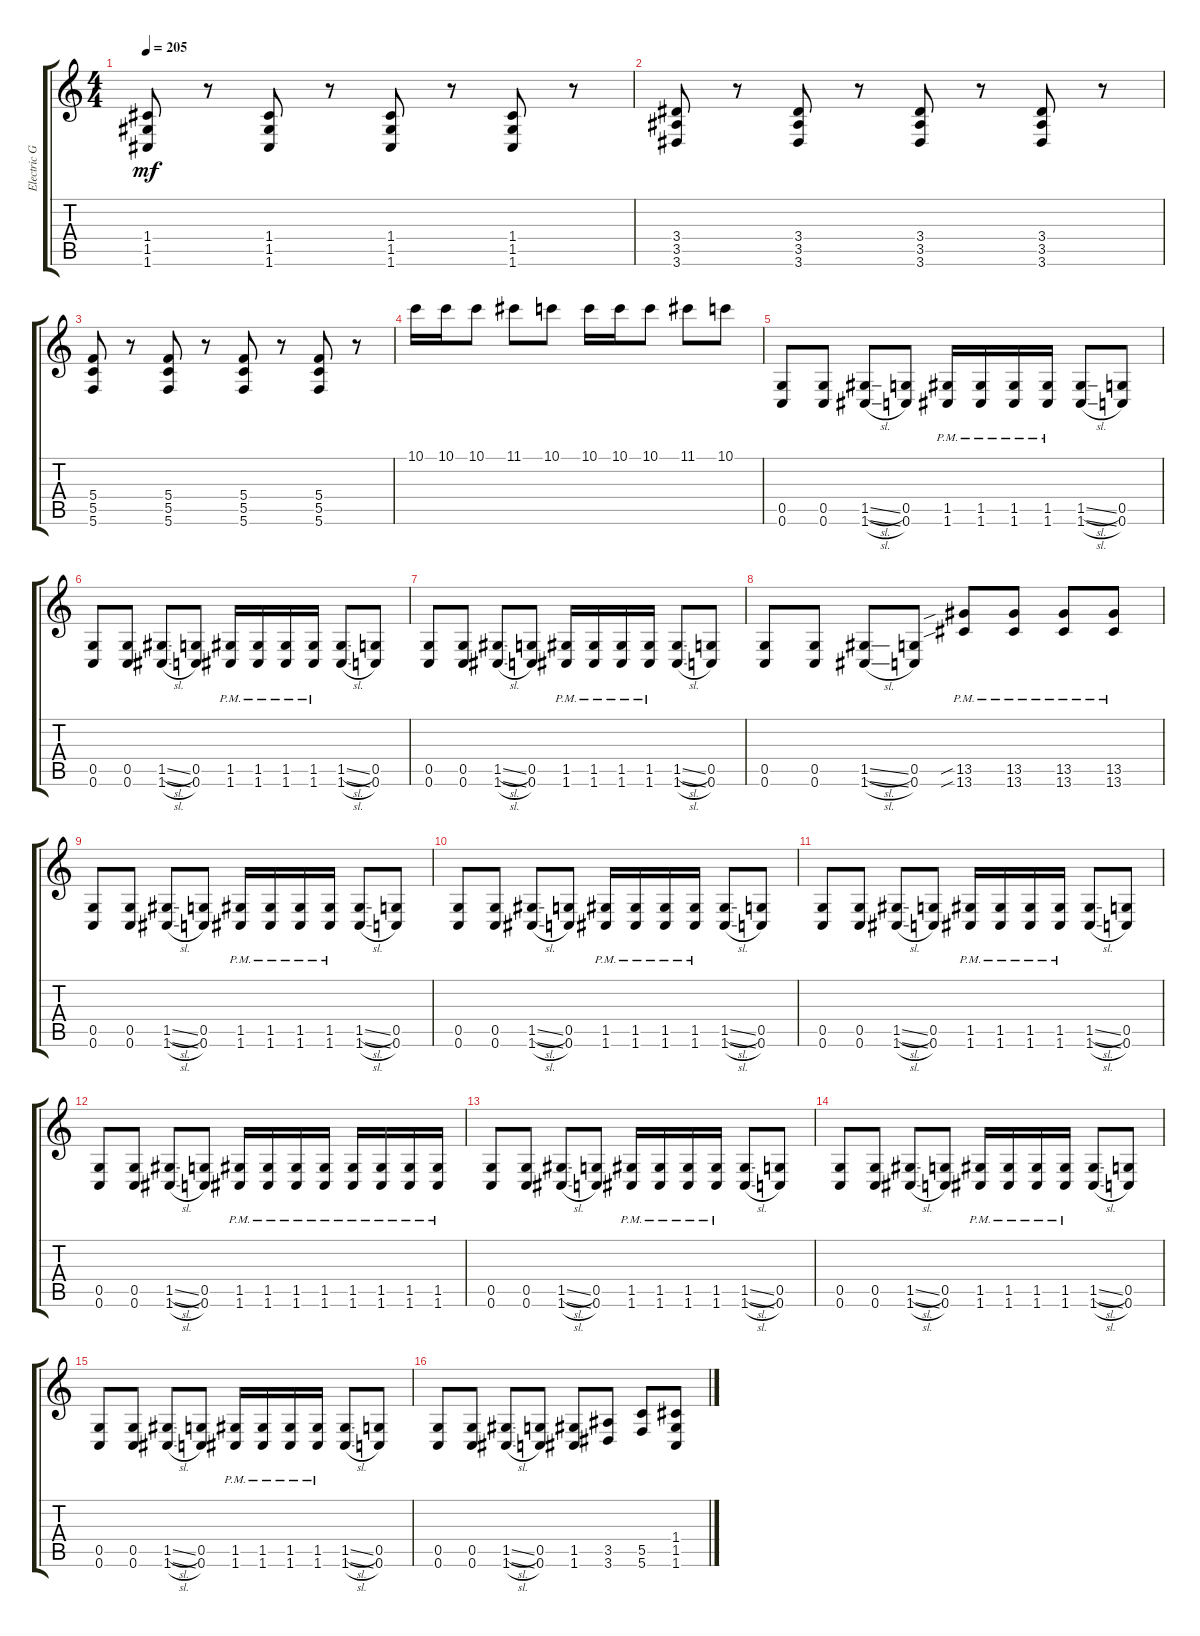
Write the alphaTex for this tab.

\track ("Electric Guitar" "Electric G") {instrument distortionguitar}
\staff {score tabs}
\tuning (D4 A3 F3 C3 G2 C2) {hide}
\ts (4 4)
\tempo 205
\clef g2
\ks c
(1.4{t} 1.5{t} 1.6{t}).8{dy mf} r.8 (1.4 1.5 1.6).8 r.8 (1.4 1.5 1.6).8 r.8 (1.4 1.5 1.6).8 r.8 |
(3.4 3.5 3.6).8 r.8 (3.4 3.5 3.6).8 r.8 (3.4 3.5 3.6).8 r.8 (3.4 3.5 3.6).8 r.8 |
(5.4 5.5 5.6).8 r.8 (5.4 5.5 5.6).8 r.8 (5.4 5.5 5.6).8 r.8 (5.4 5.5 5.6).8 r.8 |
10.1.16 10.1.16 10.1.8 11.1.8 10.1.8 10.1.16 10.1.16 10.1.8 11.1.8 10.1.8 |
(0.5 0.6).8 (0.5 0.6).8 (1.5{sl} 1.6{sl}).8 (0.5 0.6).8 (1.5{pm} 1.6{pm}).16 (1.5{pm} 1.6{pm}).16 (1.5{pm} 1.6{pm}).16 (1.5{pm} 1.6{pm}).16 (1.5{sl} 1.6{sl}).8 (0.5 0.6).8 |
(0.5 0.6).8 (0.5 0.6).8 (1.5{sl} 1.6{sl}).8 (0.5 0.6).8 (1.5{pm} 1.6{pm}).16 (1.5{pm} 1.6{pm}).16 (1.5{pm} 1.6{pm}).16 (1.5{pm} 1.6{pm}).16 (1.5{sl} 1.6{sl}).8 (0.5 0.6).8 |
(0.5 0.6).8 (0.5 0.6).8 (1.5{sl} 1.6{sl}).8 (0.5 0.6).8 (1.5{pm} 1.6{pm}).16 (1.5{pm} 1.6{pm}).16 (1.5{pm} 1.6{pm}).16 (1.5{pm} 1.6{pm}).16 (1.5{sl} 1.6{sl}).8 (0.5 0.6).8 |
(0.5 0.6).8 (0.5 0.6).8 (1.5{sl} 1.6{sl}).8 (0.5 0.6).8 (13.5{sib pm} 13.6{sib pm}).8 (13.5{pm} 13.6{pm}).8 (13.5{pm} 13.6{pm}).8 (13.5{pm} 13.6{pm}).8 |
(0.5 0.6).8 (0.5 0.6).8 (1.5{sl} 1.6{sl}).8 (0.5 0.6).8 (1.5{pm} 1.6{pm}).16 (1.5{pm} 1.6{pm}).16 (1.5{pm} 1.6{pm}).16 (1.5{pm} 1.6{pm}).16 (1.5{sl} 1.6{sl}).8 (0.5 0.6).8 |
(0.5 0.6).8 (0.5 0.6).8 (1.5{sl} 1.6{sl}).8 (0.5 0.6).8 (1.5{pm} 1.6{pm}).16 (1.5{pm} 1.6{pm}).16 (1.5{pm} 1.6{pm}).16 (1.5{pm} 1.6{pm}).16 (1.5{sl} 1.6{sl}).8 (0.5 0.6).8 |
(0.5 0.6).8 (0.5 0.6).8 (1.5{sl} 1.6{sl}).8 (0.5 0.6).8 (1.5{pm} 1.6{pm}).16 (1.5{pm} 1.6{pm}).16 (1.5{pm} 1.6{pm}).16 (1.5{pm} 1.6{pm}).16 (1.5{sl} 1.6{sl}).8 (0.5 0.6).8 |
(0.5 0.6).8 (0.5 0.6).8 (1.5{sl} 1.6{sl}).8 (0.5 0.6).8 (1.5{pm} 1.6{pm}).16 (1.5{pm} 1.6{pm}).16 (1.5{pm} 1.6{pm}).16 (1.5{pm} 1.6{pm}).16 (1.5{pm} 1.6{pm}).16 (1.5{pm} 1.6{pm}).16 (1.5{pm} 1.6{pm}).16 (1.5{pm} 1.6{pm}).16 |
(0.5 0.6).8 (0.5 0.6).8 (1.5{sl} 1.6{sl}).8 (0.5 0.6).8 (1.5{pm} 1.6{pm}).16 (1.5{pm} 1.6{pm}).16 (1.5{pm} 1.6{pm}).16 (1.5{pm} 1.6{pm}).16 (1.5{sl} 1.6{sl}).8 (0.5 0.6).8 |
(0.5 0.6).8 (0.5 0.6).8 (1.5{sl} 1.6{sl}).8 (0.5 0.6).8 (1.5{pm} 1.6{pm}).16 (1.5{pm} 1.6{pm}).16 (1.5{pm} 1.6{pm}).16 (1.5{pm} 1.6{pm}).16 (1.5{sl} 1.6{sl}).8 (0.5 0.6).8 |
(0.5 0.6).8 (0.5 0.6).8 (1.5{sl} 1.6{sl}).8 (0.5 0.6).8 (1.5{pm} 1.6{pm}).16 (1.5{pm} 1.6{pm}).16 (1.5{pm} 1.6{pm}).16 (1.5{pm} 1.6{pm}).16 (1.5{sl} 1.6{sl}).8 (0.5 0.6).8 |
(0.5 0.6).8 (0.5 0.6).8 (1.5{sl} 1.6{sl}).8 (0.5 0.6).8 (1.5 1.6).8 (3.5 3.6).8 (5.5 5.6).8 (1.4 1.5 1.6).8
